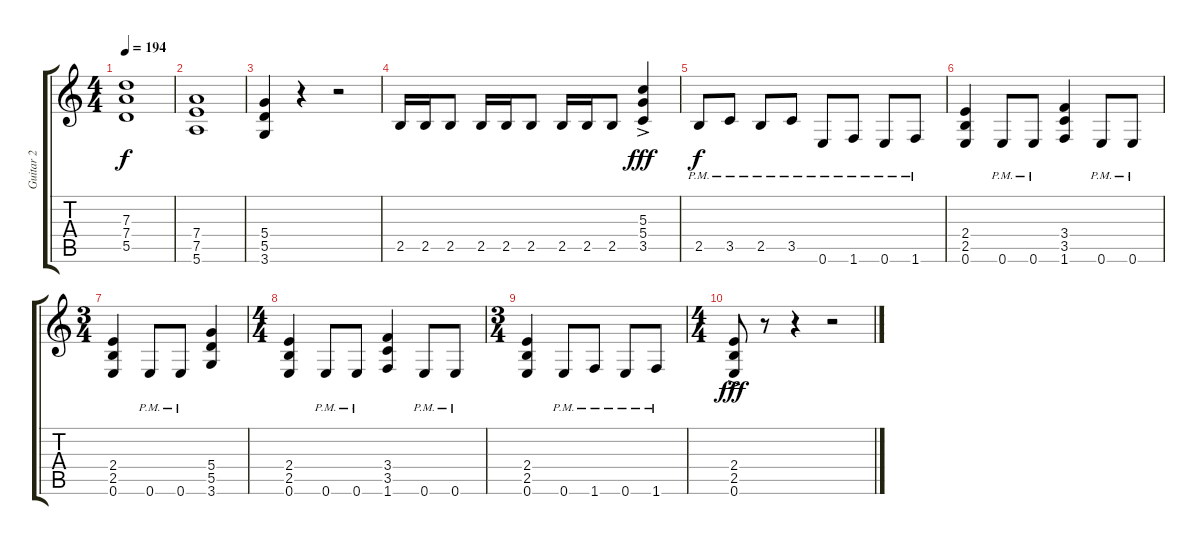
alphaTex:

\track ("Guitar 2" "Guitar 2") {instrument distortionguitar}
\staff {score tabs}
\tuning (E4 B3 G3 D3 A2 E2) {hide}
\ts (4 4)
\tempo 194
\clef g2
\ks c
(7.3 7.4 5.5).1{dy f} |
(7.4 7.5 5.6).1 |
(5.4 5.5 3.6).4 r.4 r.2 |
2.5.16 2.5.16 2.5.8 2.5.16 2.5.16 2.5.8 2.5.16 2.5.16 2.5.8 (5.3{ac} 5.4{ac} 3.5{ac}).4{dy fff} |
2.5{pm}.8{dy f} 3.5{pm}.8 2.5{pm}.8 3.5{pm}.8 0.6{pm}.8 1.6{pm}.8 0.6{pm}.8 1.6{pm}.8 |
(2.4 2.5 0.6).4 0.6{pm}.8 0.6{pm}.8 (3.4 3.5 1.6).4 0.6{pm}.8 0.6{pm}.8 |
\ts (3 4)
(2.4 2.5 0.6).4 0.6{pm}.8 0.6{pm}.8 (5.4 5.5 3.6).4 |
\ts (4 4)
(2.4 2.5 0.6).4 0.6{pm}.8 0.6{pm}.8 (3.4 3.5 1.6).4 0.6{pm}.8 0.6{pm}.8 |
\ts (3 4)
(2.4 2.5 0.6).4 0.6{pm}.8 1.6{pm}.8 0.6{pm}.8 1.6{pm}.8 |
\ts (4 4)
(2.4{ac} 2.5{ac} 0.6{ac}).8{dy fff} r.8 r.4 r.2
